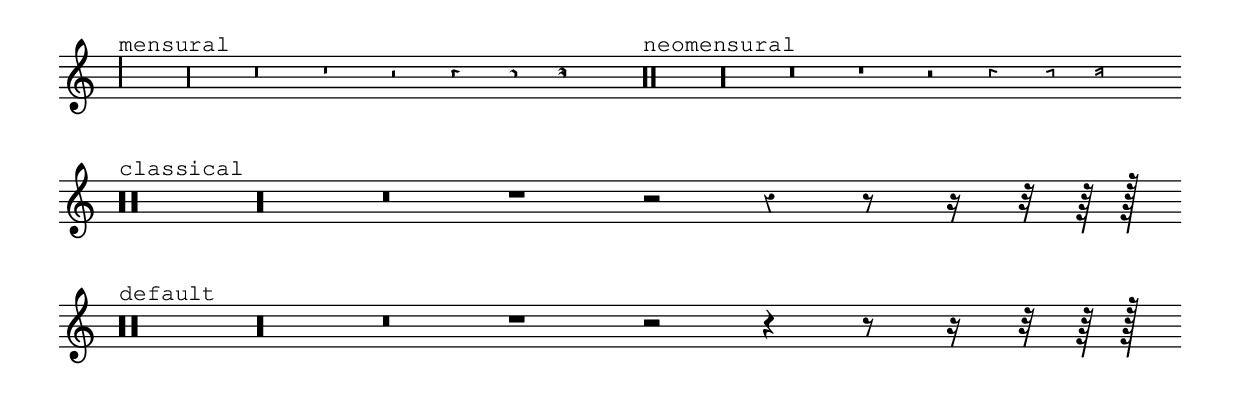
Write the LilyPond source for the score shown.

%% DO NOT EDIT this file manually; it is automatically
%% generated from LSR http://lsr.dsi.unimi.it
%% Make any changes in LSR itself, or in Documentation/snippets/new/ ,
%% and then run scripts/auxiliar/makelsr.py
%%
%% This file is in the public domain.
\version "2.14.2"

\header {
  lsrtags = "ancient-notation, symbols-and-glyphs, rhythms, tweaks-and-overrides"

  texidoc = "
Rests may be used in various styles.




"
  doctitle = "Rest styles"
} % begin verbatim


\layout {
  indent = 0
  \context {
    \Staff
    \remove "Time_signature_engraver"
  }
}

\new Staff \relative c {
  \cadenzaOn
  \override Staff.Rest #'style = #'mensural
  r\maxima^\markup \typewriter { mensural }
  r\longa r\breve r1 r2 r4 r8 r16 s32 s64 s128 s128
  \bar ""

  \override Staff.Rest #'style = #'neomensural
  r\maxima^\markup \typewriter { neomensural }
  r\longa r\breve r1 r2 r4 r8 r16 s32 s64 s128 s128
  \bar ""

  \override Staff.Rest #'style = #'classical
  r\maxima^\markup \typewriter { classical }
  r\longa r\breve r1 r2 r4 r8 r16 r32 r64 r128 s128
  \bar ""

  \override Staff.Rest  #'style = #'default
  r\maxima^\markup \typewriter { default }
  r\longa r\breve r1 r2 r4 r8 r16 r32 r64 r128 s128
}
